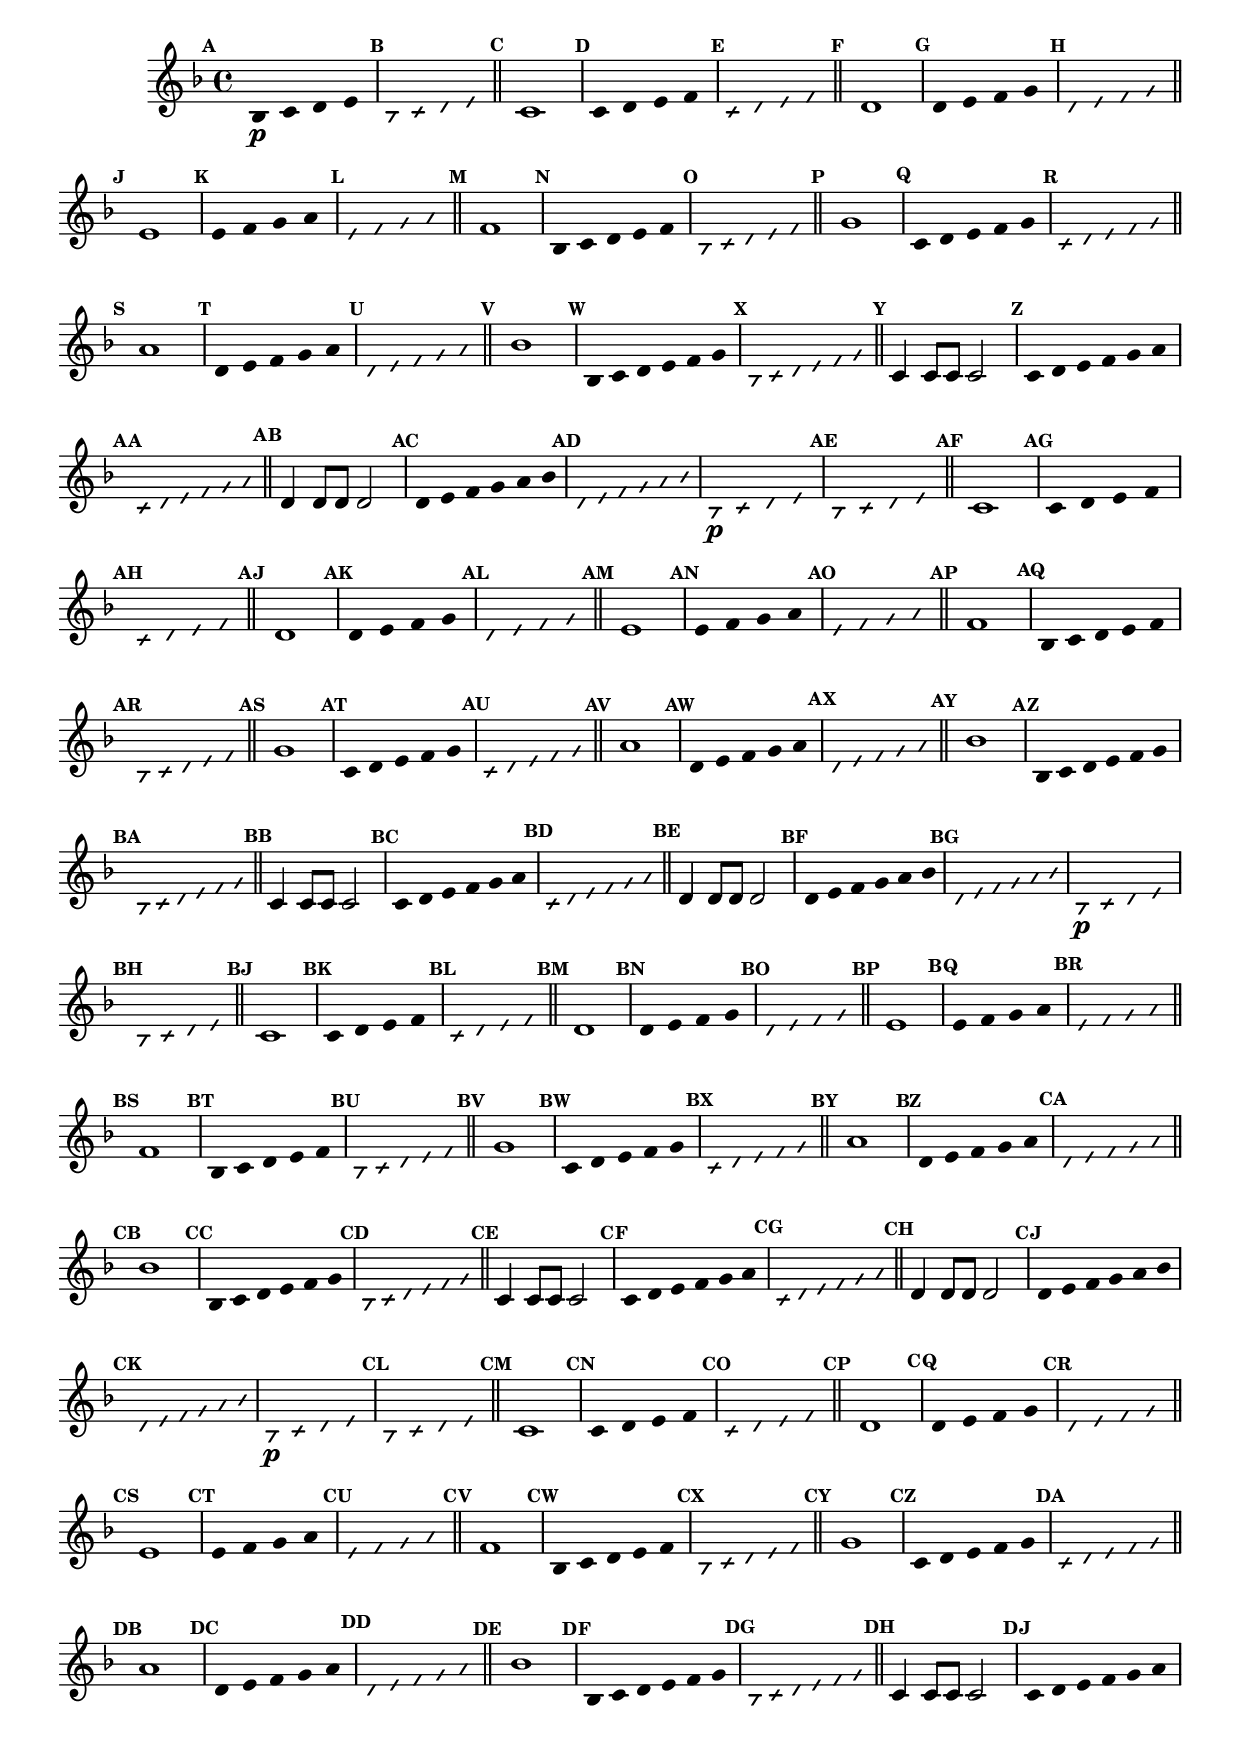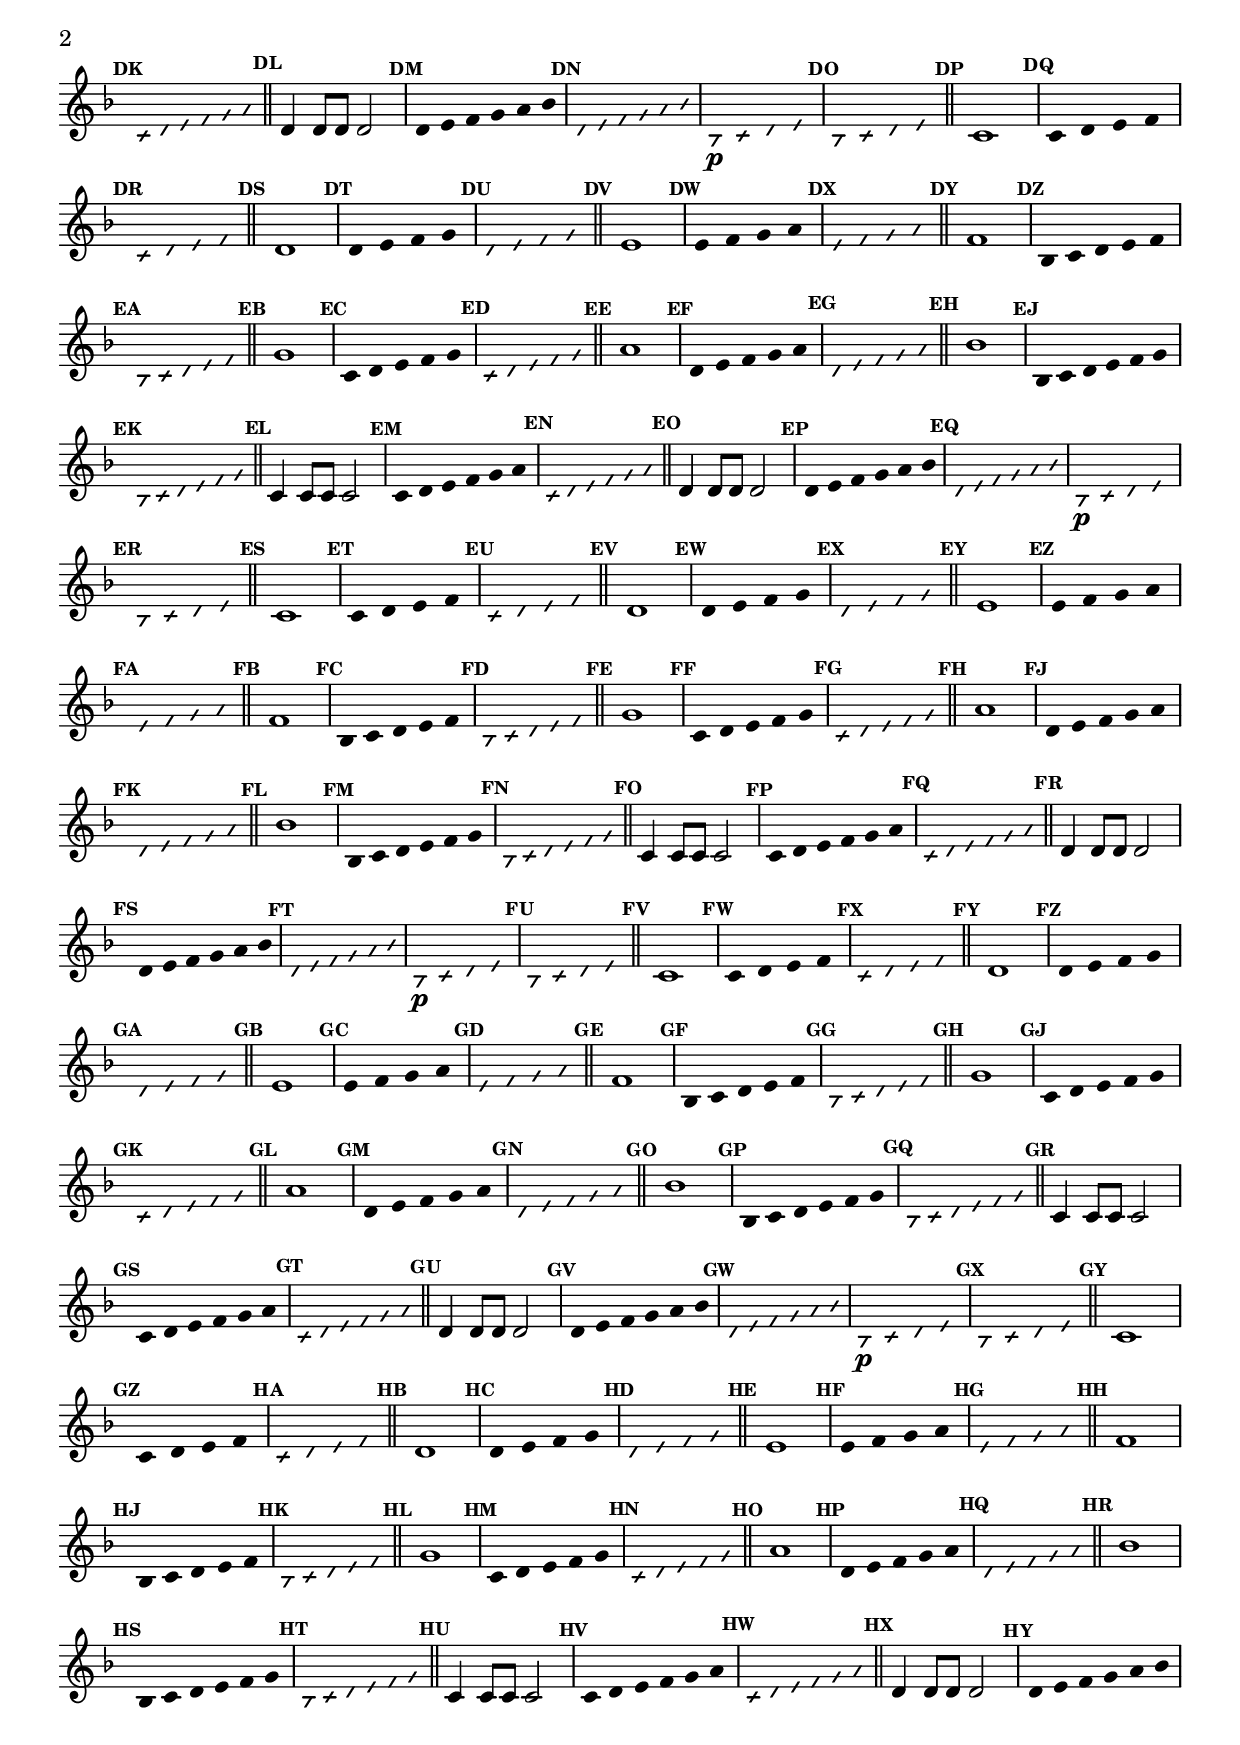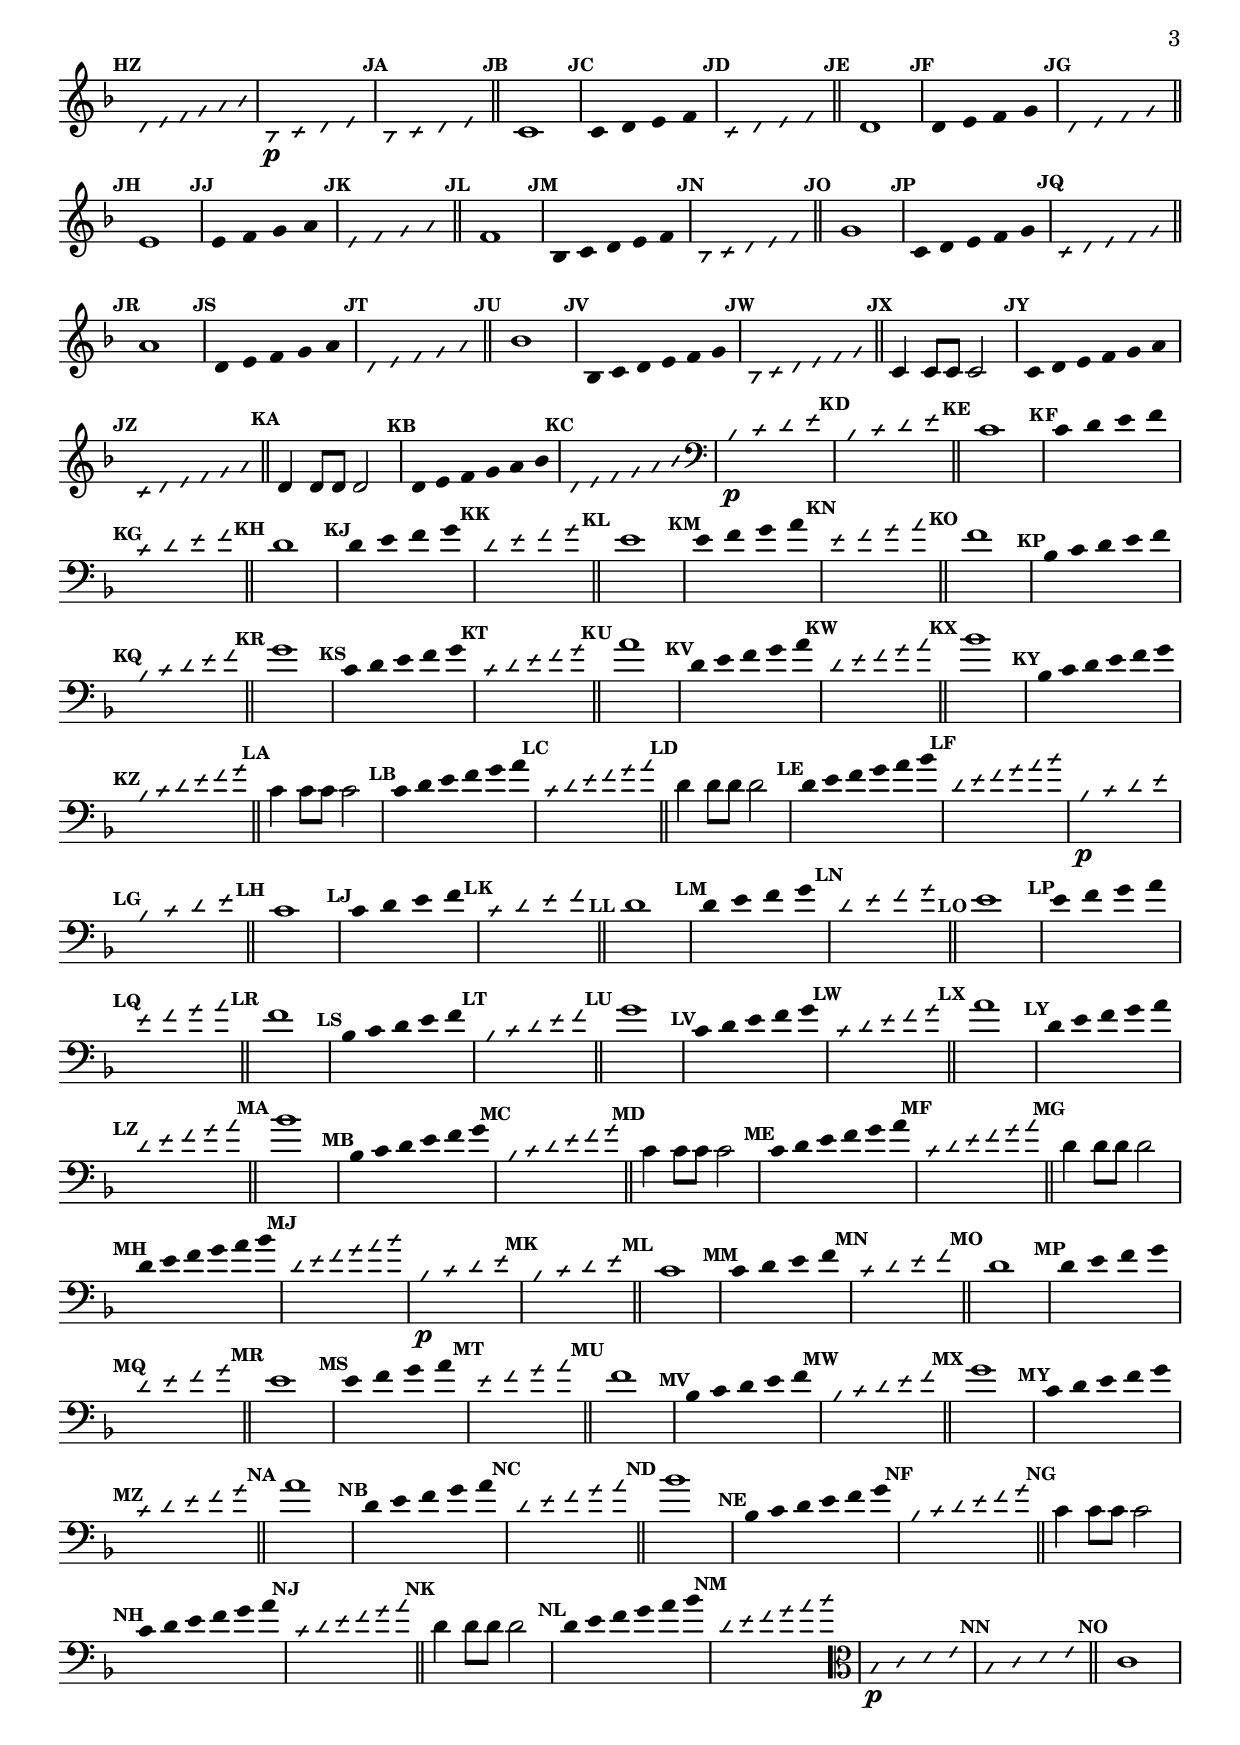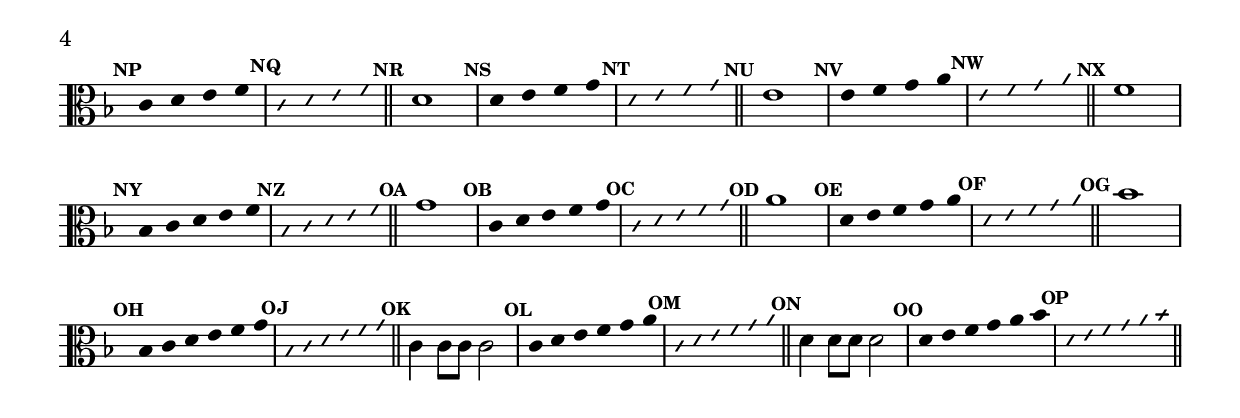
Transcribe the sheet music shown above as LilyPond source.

                                % -*- coding: utf-8 -*-


\version "2.16.0"

                                %\header { texidoc="1 - Improvisando e Imitando com a escala de si bemol"}

\relative c'{

  \key f \major
  \override Staff.TimeSignature #'style = #'()
  \time 4/4 
  \override Score.BarNumber #'transparent = ##t
  \override Score.RehearsalMark #'font-size = #-2
                                %\override Score.RehearsalMark #'font-family = #'
  \set Score.markFormatter = #format-mark-numbers

  \override Stem #'transparent = ##t
  \mark \default


                                % CLARINETE

  \tag #'cl {

    bes4\p c d e

    \override NoteHead #'style = #'slash
    \override NoteHead #'font-size = #-6
    \mark \default
    bes4 c d e

    \bar "||"

    \revert NoteHead #'style 
    \revert NoteHead #'font-size
    \revert Stem #'transparent
    \mark \default
    c1

    \override Stem #'transparent = ##t
    \mark \default
    c4 d e f


    \mark \default
    \override NoteHead #'style = #'slash
    \override NoteHead #'font-size = #-6

    c4 d e f

    \bar "||"

    \revert NoteHead #'style
    \revert NoteHead #'font-size
    \revert Stem #'transparent
    \mark \default
    d1

    \override Stem #'transparent = ##t
    \mark \default
    d4 e f g

    \mark \default
    \override NoteHead #'style = #'slash
    \override NoteHead #'font-size = #-6
    d4 e f g

    \bar "||"

    \revert NoteHead #'style
    \revert NoteHead #'font-size
    \revert Stem #'transparent
    \mark \default
    e1

    \override Stem #'transparent = ##t
    \mark \default
    
    e4 f g a

    \mark \default
    \override NoteHead #'style = #'slash
    \override NoteHead #'font-size = #-6
    e4 f g a

    \bar "||"
    \revert NoteHead #'style
    \revert NoteHead #'font-size
    \revert Stem #'transparent
    \mark \default
    f1

    \override Stem #'transparent = ##t
    \mark \default
    
    bes,4*4/5 c d e f

    \mark \default
    \override NoteHead #'style = #'slash
    \override NoteHead #'font-size = #-6
    
    bes,4*4/5 c d e f

    \bar "||"    
    \revert NoteHead #'style
    \revert NoteHead #'font-size
    \revert Stem #'transparent
    \mark \default
    g1

    \override Stem #'transparent = ##t
    \mark \default
    
    c,4*4/5 d e f g

    \mark \default
    \override NoteHead #'style = #'slash
    \override NoteHead #'font-size = #-6

    c,4*4/5 d e f g

    \bar "||"
    \revert NoteHead #'style
    \revert NoteHead #'font-size
    \revert Stem #'transparent
    \mark \default
    a1

    \override Stem #'transparent = ##t
    \mark \default
    
    d,4*4/5 e f g a

    \mark \default
    \override NoteHead #'style = #'slash
    \override NoteHead #'font-size = #-6

    d,4*4/5 e f g a

    \bar "||"
    \revert NoteHead #'style
    \revert NoteHead #'font-size
    \revert Stem #'transparent
    \mark \default
    bes1

    \override Stem #'transparent = ##t
    \mark \default
    
    bes,4*4/6 c d e f g 

    \mark \default
    \override NoteHead #'style = #'slash
    \override NoteHead #'font-size = #-6

    bes,4*4/6 c d e f g 

    \bar "||"
    \revert NoteHead #'style
    \revert NoteHead #'font-size
    \revert Stem #'transparent
    \mark \default
    c,4 c8 c c2

    \override Stem #'transparent = ##t
    \mark \default
    
    c4*4/6 d e f g a 

    \mark \default
    \override NoteHead #'style = #'slash
    \override NoteHead #'font-size = #-6

    c,4*4/6 d e f g a

    \bar "||"
    \revert NoteHead #'style
    \revert NoteHead #'font-size
    \revert Stem #'transparent
    \mark \default
    d,4 d8 d d2

    \override Stem #'transparent = ##t
    \mark \default
    
    d4*4/6 e f g a bes 

    \mark \default
    \override NoteHead #'style = #'slash
    \override NoteHead #'font-size = #-6

    d,4*4/6 e f g a bes



  }

                                % FLAUTA

  \tag #'fl {

    bes,4\p c d e

    \override NoteHead #'style = #'slash
    \override NoteHead #'font-size = #-6
    \mark \default
    bes4 c d e

    \bar "||"

    \revert NoteHead #'style 
    \revert NoteHead #'font-size
    \revert Stem #'transparent
    \mark \default
    c1

    \override Stem #'transparent = ##t
    \mark \default
    c4 d e f


    \mark \default
    \override NoteHead #'style = #'slash
    \override NoteHead #'font-size = #-6

    c4 d e f

    \bar "||"

    \revert NoteHead #'style
    \revert NoteHead #'font-size
    \revert Stem #'transparent
    \mark \default
    d1

    \override Stem #'transparent = ##t
    \mark \default
    d4 e f g

    \mark \default
    \override NoteHead #'style = #'slash
    \override NoteHead #'font-size = #-6
    d4 e f g

    \bar "||"

    \revert NoteHead #'style
    \revert NoteHead #'font-size
    \revert Stem #'transparent
    \mark \default
    e1

    \override Stem #'transparent = ##t
    \mark \default
    
    e4 f g a

    \mark \default
    \override NoteHead #'style = #'slash
    \override NoteHead #'font-size = #-6
    e4 f g a

    \bar "||"
    \revert NoteHead #'style
    \revert NoteHead #'font-size
    \revert Stem #'transparent
    \mark \default
    f1

    \override Stem #'transparent = ##t
    \mark \default
    
    bes,4*4/5 c d e f

    \mark \default
    \override NoteHead #'style = #'slash
    \override NoteHead #'font-size = #-6
    
    bes,4*4/5 c d e f

    \bar "||"    
    \revert NoteHead #'style
    \revert NoteHead #'font-size
    \revert Stem #'transparent
    \mark \default
    g1

    \override Stem #'transparent = ##t
    \mark \default
    
    c,4*4/5 d e f g

    \mark \default
    \override NoteHead #'style = #'slash
    \override NoteHead #'font-size = #-6

    c,4*4/5 d e f g

    \bar "||"
    \revert NoteHead #'style
    \revert NoteHead #'font-size
    \revert Stem #'transparent
    \mark \default
    a1

    \override Stem #'transparent = ##t
    \mark \default
    
    d,4*4/5 e f g a

    \mark \default
    \override NoteHead #'style = #'slash
    \override NoteHead #'font-size = #-6

    d,4*4/5 e f g a

    \bar "||"
    \revert NoteHead #'style
    \revert NoteHead #'font-size
    \revert Stem #'transparent
    \mark \default
    bes1

    \override Stem #'transparent = ##t
    \mark \default
    
    bes,4*4/6 c d e f g 

    \mark \default
    \override NoteHead #'style = #'slash
    \override NoteHead #'font-size = #-6

    bes,4*4/6 c d e f g 

    \bar "||"
    \revert NoteHead #'style
    \revert NoteHead #'font-size
    \revert Stem #'transparent
    \mark \default
    c,4 c8 c c2

    \override Stem #'transparent = ##t
    \mark \default
    
    c4*4/6 d e f g a 

    \mark \default
    \override NoteHead #'style = #'slash
    \override NoteHead #'font-size = #-6

    c,4*4/6 d e f g a

    \bar "||"
    \revert NoteHead #'style
    \revert NoteHead #'font-size
    \revert Stem #'transparent
    \mark \default
    d,4 d8 d d2

    \override Stem #'transparent = ##t
    \mark \default
    
    d4*4/6 e f g a bes 

    \mark \default
    \override NoteHead #'style = #'slash
    \override NoteHead #'font-size = #-6

    d,4*4/6 e f g a bes


  }

                                % OBOÉ

  \tag #'ob {

    bes,4\p c d e

    \override NoteHead #'style = #'slash
    \override NoteHead #'font-size = #-6
    \mark \default
    bes4 c d e

    \bar "||"

    \revert NoteHead #'style 
    \revert NoteHead #'font-size
    \revert Stem #'transparent
    \mark \default
    c1

    \override Stem #'transparent = ##t
    \mark \default
    c4 d e f


    \mark \default
    \override NoteHead #'style = #'slash
    \override NoteHead #'font-size = #-6

    c4 d e f

    \bar "||"

    \revert NoteHead #'style
    \revert NoteHead #'font-size
    \revert Stem #'transparent
    \mark \default
    d1

    \override Stem #'transparent = ##t
    \mark \default
    d4 e f g

    \mark \default
    \override NoteHead #'style = #'slash
    \override NoteHead #'font-size = #-6
    d4 e f g

    \bar "||"

    \revert NoteHead #'style
    \revert NoteHead #'font-size
    \revert Stem #'transparent
    \mark \default
    e1

    \override Stem #'transparent = ##t
    \mark \default
    
    e4 f g a

    \mark \default
    \override NoteHead #'style = #'slash
    \override NoteHead #'font-size = #-6
    e4 f g a

    \bar "||"
    \revert NoteHead #'style
    \revert NoteHead #'font-size
    \revert Stem #'transparent
    \mark \default
    f1

    \override Stem #'transparent = ##t
    \mark \default
    
    bes,4*4/5 c d e f

    \mark \default
    \override NoteHead #'style = #'slash
    \override NoteHead #'font-size = #-6
    
    bes,4*4/5 c d e f

    \bar "||"    
    \revert NoteHead #'style
    \revert NoteHead #'font-size
    \revert Stem #'transparent
    \mark \default
    g1

    \override Stem #'transparent = ##t
    \mark \default
    
    c,4*4/5 d e f g

    \mark \default
    \override NoteHead #'style = #'slash
    \override NoteHead #'font-size = #-6

    c,4*4/5 d e f g

    \bar "||"
    \revert NoteHead #'style
    \revert NoteHead #'font-size
    \revert Stem #'transparent
    \mark \default
    a1

    \override Stem #'transparent = ##t
    \mark \default
    
    d,4*4/5 e f g a

    \mark \default
    \override NoteHead #'style = #'slash
    \override NoteHead #'font-size = #-6

    d,4*4/5 e f g a

    \bar "||"
    \revert NoteHead #'style
    \revert NoteHead #'font-size
    \revert Stem #'transparent
    \mark \default
    bes1

    \override Stem #'transparent = ##t
    \mark \default
    
    bes,4*4/6 c d e f g 

    \mark \default
    \override NoteHead #'style = #'slash
    \override NoteHead #'font-size = #-6

    bes,4*4/6 c d e f g 

    \bar "||"
    \revert NoteHead #'style
    \revert NoteHead #'font-size
    \revert Stem #'transparent
    \mark \default
    c,4 c8 c c2

    \override Stem #'transparent = ##t
    \mark \default
    
    c4*4/6 d e f g a 

    \mark \default
    \override NoteHead #'style = #'slash
    \override NoteHead #'font-size = #-6

    c,4*4/6 d e f g a

    \bar "||"
    \revert NoteHead #'style
    \revert NoteHead #'font-size
    \revert Stem #'transparent
    \mark \default
    d,4 d8 d d2

    \override Stem #'transparent = ##t
    \mark \default
    
    d4*4/6 e f g a bes 

    \mark \default
    \override NoteHead #'style = #'slash
    \override NoteHead #'font-size = #-6

    d,4*4/6 e f g a bes


  }

                                % SAX ALTO

  \tag #'saxa {

    bes,4\p c d e

    \override NoteHead #'style = #'slash
    \override NoteHead #'font-size = #-6
    \mark \default
    bes4 c d e

    \bar "||"

    \revert NoteHead #'style 
    \revert NoteHead #'font-size
    \revert Stem #'transparent
    \mark \default
    c1

    \override Stem #'transparent = ##t
    \mark \default
    c4 d e f


    \mark \default
    \override NoteHead #'style = #'slash
    \override NoteHead #'font-size = #-6

    c4 d e f

    \bar "||"

    \revert NoteHead #'style
    \revert NoteHead #'font-size
    \revert Stem #'transparent
    \mark \default
    d1

    \override Stem #'transparent = ##t
    \mark \default
    d4 e f g

    \mark \default
    \override NoteHead #'style = #'slash
    \override NoteHead #'font-size = #-6
    d4 e f g

    \bar "||"

    \revert NoteHead #'style
    \revert NoteHead #'font-size
    \revert Stem #'transparent
    \mark \default
    e1

    \override Stem #'transparent = ##t
    \mark \default
    
    e4 f g a

    \mark \default
    \override NoteHead #'style = #'slash
    \override NoteHead #'font-size = #-6
    e4 f g a

    \bar "||"
    \revert NoteHead #'style
    \revert NoteHead #'font-size
    \revert Stem #'transparent
    \mark \default
    f1

    \override Stem #'transparent = ##t
    \mark \default
    
    bes,4*4/5 c d e f

    \mark \default
    \override NoteHead #'style = #'slash
    \override NoteHead #'font-size = #-6
    
    bes,4*4/5 c d e f

    \bar "||"    
    \revert NoteHead #'style
    \revert NoteHead #'font-size
    \revert Stem #'transparent
    \mark \default
    g1

    \override Stem #'transparent = ##t
    \mark \default
    
    c,4*4/5 d e f g

    \mark \default
    \override NoteHead #'style = #'slash
    \override NoteHead #'font-size = #-6

    c,4*4/5 d e f g

    \bar "||"
    \revert NoteHead #'style
    \revert NoteHead #'font-size
    \revert Stem #'transparent
    \mark \default
    a1

    \override Stem #'transparent = ##t
    \mark \default
    
    d,4*4/5 e f g a

    \mark \default
    \override NoteHead #'style = #'slash
    \override NoteHead #'font-size = #-6

    d,4*4/5 e f g a

    \bar "||"
    \revert NoteHead #'style
    \revert NoteHead #'font-size
    \revert Stem #'transparent
    \mark \default
    bes1

    \override Stem #'transparent = ##t
    \mark \default
    
    bes,4*4/6 c d e f g 

    \mark \default
    \override NoteHead #'style = #'slash
    \override NoteHead #'font-size = #-6

    bes,4*4/6 c d e f g 

    \bar "||"
    \revert NoteHead #'style
    \revert NoteHead #'font-size
    \revert Stem #'transparent
    \mark \default
    c,4 c8 c c2

    \override Stem #'transparent = ##t
    \mark \default
    
    c4*4/6 d e f g a 

    \mark \default
    \override NoteHead #'style = #'slash
    \override NoteHead #'font-size = #-6

    c,4*4/6 d e f g a

    \bar "||"
    \revert NoteHead #'style
    \revert NoteHead #'font-size
    \revert Stem #'transparent
    \mark \default
    d,4 d8 d d2

    \override Stem #'transparent = ##t
    \mark \default
    
    d4*4/6 e f g a bes 

    \mark \default
    \override NoteHead #'style = #'slash
    \override NoteHead #'font-size = #-6

    d,4*4/6 e f g a bes


  }

                                % SAX TENOR

  \tag #'saxt {

    bes,4\p c d e

    \override NoteHead #'style = #'slash
    \override NoteHead #'font-size = #-6
    \mark \default
    bes4 c d e

    \bar "||"

    \revert NoteHead #'style 
    \revert NoteHead #'font-size
    \revert Stem #'transparent
    \mark \default
    c1

    \override Stem #'transparent = ##t
    \mark \default
    c4 d e f


    \mark \default
    \override NoteHead #'style = #'slash
    \override NoteHead #'font-size = #-6

    c4 d e f

    \bar "||"

    \revert NoteHead #'style
    \revert NoteHead #'font-size
    \revert Stem #'transparent
    \mark \default
    d1

    \override Stem #'transparent = ##t
    \mark \default
    d4 e f g

    \mark \default
    \override NoteHead #'style = #'slash
    \override NoteHead #'font-size = #-6
    d4 e f g

    \bar "||"

    \revert NoteHead #'style
    \revert NoteHead #'font-size
    \revert Stem #'transparent
    \mark \default
    e1

    \override Stem #'transparent = ##t
    \mark \default
    
    e4 f g a

    \mark \default
    \override NoteHead #'style = #'slash
    \override NoteHead #'font-size = #-6
    e4 f g a

    \bar "||"
    \revert NoteHead #'style
    \revert NoteHead #'font-size
    \revert Stem #'transparent
    \mark \default
    f1

    \override Stem #'transparent = ##t
    \mark \default
    
    bes,4*4/5 c d e f

    \mark \default
    \override NoteHead #'style = #'slash
    \override NoteHead #'font-size = #-6
    
    bes,4*4/5 c d e f

    \bar "||"    
    \revert NoteHead #'style
    \revert NoteHead #'font-size
    \revert Stem #'transparent
    \mark \default
    g1

    \override Stem #'transparent = ##t
    \mark \default
    
    c,4*4/5 d e f g

    \mark \default
    \override NoteHead #'style = #'slash
    \override NoteHead #'font-size = #-6

    c,4*4/5 d e f g

    \bar "||"
    \revert NoteHead #'style
    \revert NoteHead #'font-size
    \revert Stem #'transparent
    \mark \default
    a1

    \override Stem #'transparent = ##t
    \mark \default
    
    d,4*4/5 e f g a

    \mark \default
    \override NoteHead #'style = #'slash
    \override NoteHead #'font-size = #-6

    d,4*4/5 e f g a

    \bar "||"
    \revert NoteHead #'style
    \revert NoteHead #'font-size
    \revert Stem #'transparent
    \mark \default
    bes1

    \override Stem #'transparent = ##t
    \mark \default
    
    bes,4*4/6 c d e f g 

    \mark \default
    \override NoteHead #'style = #'slash
    \override NoteHead #'font-size = #-6

    bes,4*4/6 c d e f g 

    \bar "||"
    \revert NoteHead #'style
    \revert NoteHead #'font-size
    \revert Stem #'transparent
    \mark \default
    c,4 c8 c c2

    \override Stem #'transparent = ##t
    \mark \default
    
    c4*4/6 d e f g a 

    \mark \default
    \override NoteHead #'style = #'slash
    \override NoteHead #'font-size = #-6

    c,4*4/6 d e f g a

    \bar "||"
    \revert NoteHead #'style
    \revert NoteHead #'font-size
    \revert Stem #'transparent
    \mark \default
    d,4 d8 d d2

    \override Stem #'transparent = ##t
    \mark \default
    
    d4*4/6 e f g a bes 

    \mark \default
    \override NoteHead #'style = #'slash
    \override NoteHead #'font-size = #-6

    d,4*4/6 e f g a bes


  }

                                % SAX GENES

  \tag #'saxg {

    bes,4\p c d e

    \override NoteHead #'style = #'slash
    \override NoteHead #'font-size = #-6
    \mark \default
    bes4 c d e

    \bar "||"

    \revert NoteHead #'style 
    \revert NoteHead #'font-size
    \revert Stem #'transparent
    \mark \default
    c1

    \override Stem #'transparent = ##t
    \mark \default
    c4 d e f


    \mark \default
    \override NoteHead #'style = #'slash
    \override NoteHead #'font-size = #-6

    c4 d e f

    \bar "||"

    \revert NoteHead #'style
    \revert NoteHead #'font-size
    \revert Stem #'transparent
    \mark \default
    d1

    \override Stem #'transparent = ##t
    \mark \default
    d4 e f g

    \mark \default
    \override NoteHead #'style = #'slash
    \override NoteHead #'font-size = #-6
    d4 e f g

    \bar "||"

    \revert NoteHead #'style
    \revert NoteHead #'font-size
    \revert Stem #'transparent
    \mark \default
    e1

    \override Stem #'transparent = ##t
    \mark \default
    
    e4 f g a

    \mark \default
    \override NoteHead #'style = #'slash
    \override NoteHead #'font-size = #-6
    e4 f g a

    \bar "||"
    \revert NoteHead #'style
    \revert NoteHead #'font-size
    \revert Stem #'transparent
    \mark \default
    f1

    \override Stem #'transparent = ##t
    \mark \default
    
    bes,4*4/5 c d e f

    \mark \default
    \override NoteHead #'style = #'slash
    \override NoteHead #'font-size = #-6
    
    bes,4*4/5 c d e f

    \bar "||"    
    \revert NoteHead #'style
    \revert NoteHead #'font-size
    \revert Stem #'transparent
    \mark \default
    g1

    \override Stem #'transparent = ##t
    \mark \default
    
    c,4*4/5 d e f g

    \mark \default
    \override NoteHead #'style = #'slash
    \override NoteHead #'font-size = #-6

    c,4*4/5 d e f g

    \bar "||"
    \revert NoteHead #'style
    \revert NoteHead #'font-size
    \revert Stem #'transparent
    \mark \default
    a1

    \override Stem #'transparent = ##t
    \mark \default
    
    d,4*4/5 e f g a

    \mark \default
    \override NoteHead #'style = #'slash
    \override NoteHead #'font-size = #-6

    d,4*4/5 e f g a

    \bar "||"
    \revert NoteHead #'style
    \revert NoteHead #'font-size
    \revert Stem #'transparent
    \mark \default
    bes1

    \override Stem #'transparent = ##t
    \mark \default
    
    bes,4*4/6 c d e f g 

    \mark \default
    \override NoteHead #'style = #'slash
    \override NoteHead #'font-size = #-6

    bes,4*4/6 c d e f g 

    \bar "||"
    \revert NoteHead #'style
    \revert NoteHead #'font-size
    \revert Stem #'transparent
    \mark \default
    c,4 c8 c c2

    \override Stem #'transparent = ##t
    \mark \default
    
    c4*4/6 d e f g a 

    \mark \default
    \override NoteHead #'style = #'slash
    \override NoteHead #'font-size = #-6

    c,4*4/6 d e f g a

    \bar "||"
    \revert NoteHead #'style
    \revert NoteHead #'font-size
    \revert Stem #'transparent
    \mark \default
    d,4 d8 d d2

    \override Stem #'transparent = ##t
    \mark \default
    
    d4*4/6 e f g a bes 

    \mark \default
    \override NoteHead #'style = #'slash
    \override NoteHead #'font-size = #-6

    d,4*4/6 e f g a bes


  }

                                % TROMPETE

  \tag #'tpt {

    bes,4\p c d e

    \override NoteHead #'style = #'slash
    \override NoteHead #'font-size = #-6
    \mark \default
    bes4 c d e

    \bar "||"

    \revert NoteHead #'style 
    \revert NoteHead #'font-size
    \revert Stem #'transparent
    \mark \default
    c1

    \override Stem #'transparent = ##t
    \mark \default
    c4 d e f


    \mark \default
    \override NoteHead #'style = #'slash
    \override NoteHead #'font-size = #-6

    c4 d e f

    \bar "||"

    \revert NoteHead #'style
    \revert NoteHead #'font-size
    \revert Stem #'transparent
    \mark \default
    d1

    \override Stem #'transparent = ##t
    \mark \default
    d4 e f g

    \mark \default
    \override NoteHead #'style = #'slash
    \override NoteHead #'font-size = #-6
    d4 e f g

    \bar "||"

    \revert NoteHead #'style
    \revert NoteHead #'font-size
    \revert Stem #'transparent
    \mark \default
    e1

    \override Stem #'transparent = ##t
    \mark \default
    
    e4 f g a

    \mark \default
    \override NoteHead #'style = #'slash
    \override NoteHead #'font-size = #-6
    e4 f g a

    \bar "||"
    \revert NoteHead #'style
    \revert NoteHead #'font-size
    \revert Stem #'transparent
    \mark \default
    f1

    \override Stem #'transparent = ##t
    \mark \default
    
    bes,4*4/5 c d e f

    \mark \default
    \override NoteHead #'style = #'slash
    \override NoteHead #'font-size = #-6
    
    bes,4*4/5 c d e f

    \bar "||"    
    \revert NoteHead #'style
    \revert NoteHead #'font-size
    \revert Stem #'transparent
    \mark \default
    g1

    \override Stem #'transparent = ##t
    \mark \default
    
    c,4*4/5 d e f g

    \mark \default
    \override NoteHead #'style = #'slash
    \override NoteHead #'font-size = #-6

    c,4*4/5 d e f g

    \bar "||"
    \revert NoteHead #'style
    \revert NoteHead #'font-size
    \revert Stem #'transparent
    \mark \default
    a1

    \override Stem #'transparent = ##t
    \mark \default
    
    d,4*4/5 e f g a

    \mark \default
    \override NoteHead #'style = #'slash
    \override NoteHead #'font-size = #-6

    d,4*4/5 e f g a

    \bar "||"
    \revert NoteHead #'style
    \revert NoteHead #'font-size
    \revert Stem #'transparent
    \mark \default
    bes1

    \override Stem #'transparent = ##t
    \mark \default
    
    bes,4*4/6 c d e f g 

    \mark \default
    \override NoteHead #'style = #'slash
    \override NoteHead #'font-size = #-6

    bes,4*4/6 c d e f g 

    \bar "||"
    \revert NoteHead #'style
    \revert NoteHead #'font-size
    \revert Stem #'transparent
    \mark \default
    c,4 c8 c c2

    \override Stem #'transparent = ##t
    \mark \default
    
    c4*4/6 d e f g a 

    \mark \default
    \override NoteHead #'style = #'slash
    \override NoteHead #'font-size = #-6

    c,4*4/6 d e f g a

    \bar "||"
    \revert NoteHead #'style
    \revert NoteHead #'font-size
    \revert Stem #'transparent
    \mark \default
    d,4 d8 d d2

    \override Stem #'transparent = ##t
    \mark \default
    
    d4*4/6 e f g a bes 

    \mark \default
    \override NoteHead #'style = #'slash
    \override NoteHead #'font-size = #-6

    d,4*4/6 e f g a bes


  }

                                % TROMPA

  \tag #'tpa {

    bes,4\p c d e

    \override NoteHead #'style = #'slash
    \override NoteHead #'font-size = #-6
    \mark \default
    bes4 c d e

    \bar "||"

    \revert NoteHead #'style 
    \revert NoteHead #'font-size
    \revert Stem #'transparent
    \mark \default
    c1

    \override Stem #'transparent = ##t
    \mark \default
    c4 d e f


    \mark \default
    \override NoteHead #'style = #'slash
    \override NoteHead #'font-size = #-6

    c4 d e f

    \bar "||"

    \revert NoteHead #'style
    \revert NoteHead #'font-size
    \revert Stem #'transparent
    \mark \default
    d1

    \override Stem #'transparent = ##t
    \mark \default
    d4 e f g

    \mark \default
    \override NoteHead #'style = #'slash
    \override NoteHead #'font-size = #-6
    d4 e f g

    \bar "||"

    \revert NoteHead #'style
    \revert NoteHead #'font-size
    \revert Stem #'transparent
    \mark \default
    e1

    \override Stem #'transparent = ##t
    \mark \default
    
    e4 f g a

    \mark \default
    \override NoteHead #'style = #'slash
    \override NoteHead #'font-size = #-6
    e4 f g a

    \bar "||"
    \revert NoteHead #'style
    \revert NoteHead #'font-size
    \revert Stem #'transparent
    \mark \default
    f1

    \override Stem #'transparent = ##t
    \mark \default
    
    bes,4*4/5 c d e f

    \mark \default
    \override NoteHead #'style = #'slash
    \override NoteHead #'font-size = #-6
    
    bes,4*4/5 c d e f

    \bar "||"    
    \revert NoteHead #'style
    \revert NoteHead #'font-size
    \revert Stem #'transparent
    \mark \default
    g1

    \override Stem #'transparent = ##t
    \mark \default
    
    c,4*4/5 d e f g

    \mark \default
    \override NoteHead #'style = #'slash
    \override NoteHead #'font-size = #-6

    c,4*4/5 d e f g

    \bar "||"
    \revert NoteHead #'style
    \revert NoteHead #'font-size
    \revert Stem #'transparent
    \mark \default
    a1

    \override Stem #'transparent = ##t
    \mark \default
    
    d,4*4/5 e f g a

    \mark \default
    \override NoteHead #'style = #'slash
    \override NoteHead #'font-size = #-6

    d,4*4/5 e f g a

    \bar "||"
    \revert NoteHead #'style
    \revert NoteHead #'font-size
    \revert Stem #'transparent
    \mark \default
    bes1

    \override Stem #'transparent = ##t
    \mark \default
    
    bes,4*4/6 c d e f g 

    \mark \default
    \override NoteHead #'style = #'slash
    \override NoteHead #'font-size = #-6

    bes,4*4/6 c d e f g 

    \bar "||"
    \revert NoteHead #'style
    \revert NoteHead #'font-size
    \revert Stem #'transparent
    \mark \default
    c,4 c8 c c2

    \override Stem #'transparent = ##t
    \mark \default
    
    c4*4/6 d e f g a 

    \mark \default
    \override NoteHead #'style = #'slash
    \override NoteHead #'font-size = #-6

    c,4*4/6 d e f g a

    \bar "||"
    \revert NoteHead #'style
    \revert NoteHead #'font-size
    \revert Stem #'transparent
    \mark \default
    d,4 d8 d d2

    \override Stem #'transparent = ##t
    \mark \default
    
    d4*4/6 e f g a bes 

    \mark \default
    \override NoteHead #'style = #'slash
    \override NoteHead #'font-size = #-6

    d,4*4/6 e f g a bes


  }

                                % TROMPA OP

  \tag #'tpaop {

    bes,4\p c d e

    \override NoteHead #'style = #'slash
    \override NoteHead #'font-size = #-6
    \mark \default
    bes4 c d e

    \bar "||"

    \revert NoteHead #'style 
    \revert NoteHead #'font-size
    \revert Stem #'transparent
    \mark \default
    c1

    \override Stem #'transparent = ##t
    \mark \default
    c4 d e f


    \mark \default
    \override NoteHead #'style = #'slash
    \override NoteHead #'font-size = #-6

    c4 d e f

    \bar "||"

    \revert NoteHead #'style
    \revert NoteHead #'font-size
    \revert Stem #'transparent
    \mark \default
    d1

    \override Stem #'transparent = ##t
    \mark \default
    d4 e f g

    \mark \default
    \override NoteHead #'style = #'slash
    \override NoteHead #'font-size = #-6
    d4 e f g

    \bar "||"

    \revert NoteHead #'style
    \revert NoteHead #'font-size
    \revert Stem #'transparent
    \mark \default
    e1

    \override Stem #'transparent = ##t
    \mark \default
    
    e4 f g a

    \mark \default
    \override NoteHead #'style = #'slash
    \override NoteHead #'font-size = #-6
    e4 f g a

    \bar "||"
    \revert NoteHead #'style
    \revert NoteHead #'font-size
    \revert Stem #'transparent
    \mark \default
    f1

    \override Stem #'transparent = ##t
    \mark \default
    
    bes,4*4/5 c d e f

    \mark \default
    \override NoteHead #'style = #'slash
    \override NoteHead #'font-size = #-6
    
    bes,4*4/5 c d e f

    \bar "||"    
    \revert NoteHead #'style
    \revert NoteHead #'font-size
    \revert Stem #'transparent
    \mark \default
    g1

    \override Stem #'transparent = ##t
    \mark \default
    
    c,4*4/5 d e f g

    \mark \default
    \override NoteHead #'style = #'slash
    \override NoteHead #'font-size = #-6

    c,4*4/5 d e f g

    \bar "||"
    \revert NoteHead #'style
    \revert NoteHead #'font-size
    \revert Stem #'transparent
    \mark \default
    a1

    \override Stem #'transparent = ##t
    \mark \default
    
    d,4*4/5 e f g a

    \mark \default
    \override NoteHead #'style = #'slash
    \override NoteHead #'font-size = #-6

    d,4*4/5 e f g a

    \bar "||"
    \revert NoteHead #'style
    \revert NoteHead #'font-size
    \revert Stem #'transparent
    \mark \default
    bes1

    \override Stem #'transparent = ##t
    \mark \default
    
    bes,4*4/6 c d e f g 

    \mark \default
    \override NoteHead #'style = #'slash
    \override NoteHead #'font-size = #-6

    bes,4*4/6 c d e f g 

    \bar "||"
    \revert NoteHead #'style
    \revert NoteHead #'font-size
    \revert Stem #'transparent
    \mark \default
    c,4 c8 c c2

    \override Stem #'transparent = ##t
    \mark \default
    
    c4*4/6 d e f g a 

    \mark \default
    \override NoteHead #'style = #'slash
    \override NoteHead #'font-size = #-6

    c,4*4/6 d e f g a

    \bar "||"
    \revert NoteHead #'style
    \revert NoteHead #'font-size
    \revert Stem #'transparent
    \mark \default
    d,4 d8 d d2

    \override Stem #'transparent = ##t
    \mark \default
    
    d4*4/6 e f g a bes 

    \mark \default
    \override NoteHead #'style = #'slash
    \override NoteHead #'font-size = #-6

    d,4*4/6 e f g a bes


  }

                                % TROMBONE

  \tag #'tbn {
    \clef bass

    bes,4\p c d e

    \override NoteHead #'style = #'slash
    \override NoteHead #'font-size = #-6
    \mark \default
    bes4 c d e

    \bar "||"

    \revert NoteHead #'style 
    \revert NoteHead #'font-size
    \revert Stem #'transparent
    \mark \default
    c1

    \override Stem #'transparent = ##t
    \mark \default
    c4 d e f


    \mark \default
    \override NoteHead #'style = #'slash
    \override NoteHead #'font-size = #-6

    c4 d e f

    \bar "||"

    \revert NoteHead #'style
    \revert NoteHead #'font-size
    \revert Stem #'transparent
    \mark \default
    d1

    \override Stem #'transparent = ##t
    \mark \default
    d4 e f g

    \mark \default
    \override NoteHead #'style = #'slash
    \override NoteHead #'font-size = #-6
    d4 e f g

    \bar "||"

    \revert NoteHead #'style
    \revert NoteHead #'font-size
    \revert Stem #'transparent
    \mark \default
    e1

    \override Stem #'transparent = ##t
    \mark \default
    
    e4 f g a

    \mark \default
    \override NoteHead #'style = #'slash
    \override NoteHead #'font-size = #-6
    e4 f g a

    \bar "||"
    \revert NoteHead #'style
    \revert NoteHead #'font-size
    \revert Stem #'transparent
    \mark \default
    f1

    \override Stem #'transparent = ##t
    \mark \default
    
    bes,4*4/5 c d e f

    \mark \default
    \override NoteHead #'style = #'slash
    \override NoteHead #'font-size = #-6
    
    bes,4*4/5 c d e f

    \bar "||"    
    \revert NoteHead #'style
    \revert NoteHead #'font-size
    \revert Stem #'transparent
    \mark \default
    g1

    \override Stem #'transparent = ##t
    \mark \default
    
    c,4*4/5 d e f g

    \mark \default
    \override NoteHead #'style = #'slash
    \override NoteHead #'font-size = #-6

    c,4*4/5 d e f g

    \bar "||"
    \revert NoteHead #'style
    \revert NoteHead #'font-size
    \revert Stem #'transparent
    \mark \default
    a1

    \override Stem #'transparent = ##t
    \mark \default
    
    d,4*4/5 e f g a

    \mark \default
    \override NoteHead #'style = #'slash
    \override NoteHead #'font-size = #-6

    d,4*4/5 e f g a

    \bar "||"
    \revert NoteHead #'style
    \revert NoteHead #'font-size
    \revert Stem #'transparent
    \mark \default
    bes1

    \override Stem #'transparent = ##t
    \mark \default
    
    bes,4*4/6 c d e f g 

    \mark \default
    \override NoteHead #'style = #'slash
    \override NoteHead #'font-size = #-6

    bes,4*4/6 c d e f g 

    \bar "||"
    \revert NoteHead #'style
    \revert NoteHead #'font-size
    \revert Stem #'transparent
    \mark \default
    c,4 c8 c c2

    \override Stem #'transparent = ##t
    \mark \default
    
    c4*4/6 d e f g a 

    \mark \default
    \override NoteHead #'style = #'slash
    \override NoteHead #'font-size = #-6

    c,4*4/6 d e f g a

    \bar "||"
    \revert NoteHead #'style
    \revert NoteHead #'font-size
    \revert Stem #'transparent
    \mark \default
    d,4 d8 d d2

    \override Stem #'transparent = ##t
    \mark \default
    
    d4*4/6 e f g a bes 

    \mark \default
    \override NoteHead #'style = #'slash
    \override NoteHead #'font-size = #-6

    d,4*4/6 e f g a bes


  }

                                % TUBA MIB

  \tag #'tbamib {
    \clef bass

    bes,4\p c d e

    \override NoteHead #'style = #'slash
    \override NoteHead #'font-size = #-6
    \mark \default
    bes4 c d e

    \bar "||"

    \revert NoteHead #'style 
    \revert NoteHead #'font-size
    \revert Stem #'transparent
    \mark \default
    c1

    \override Stem #'transparent = ##t
    \mark \default
    c4 d e f


    \mark \default
    \override NoteHead #'style = #'slash
    \override NoteHead #'font-size = #-6

    c4 d e f

    \bar "||"

    \revert NoteHead #'style
    \revert NoteHead #'font-size
    \revert Stem #'transparent
    \mark \default
    d1

    \override Stem #'transparent = ##t
    \mark \default
    d4 e f g

    \mark \default
    \override NoteHead #'style = #'slash
    \override NoteHead #'font-size = #-6
    d4 e f g

    \bar "||"

    \revert NoteHead #'style
    \revert NoteHead #'font-size
    \revert Stem #'transparent
    \mark \default
    e1

    \override Stem #'transparent = ##t
    \mark \default
    
    e4 f g a

    \mark \default
    \override NoteHead #'style = #'slash
    \override NoteHead #'font-size = #-6
    e4 f g a

    \bar "||"
    \revert NoteHead #'style
    \revert NoteHead #'font-size
    \revert Stem #'transparent
    \mark \default
    f1

    \override Stem #'transparent = ##t
    \mark \default
    
    bes,4*4/5 c d e f

    \mark \default
    \override NoteHead #'style = #'slash
    \override NoteHead #'font-size = #-6
    
    bes,4*4/5 c d e f

    \bar "||"    
    \revert NoteHead #'style
    \revert NoteHead #'font-size
    \revert Stem #'transparent
    \mark \default
    g1

    \override Stem #'transparent = ##t
    \mark \default
    
    c,4*4/5 d e f g

    \mark \default
    \override NoteHead #'style = #'slash
    \override NoteHead #'font-size = #-6

    c,4*4/5 d e f g

    \bar "||"
    \revert NoteHead #'style
    \revert NoteHead #'font-size
    \revert Stem #'transparent
    \mark \default
    a1

    \override Stem #'transparent = ##t
    \mark \default
    
    d,4*4/5 e f g a

    \mark \default
    \override NoteHead #'style = #'slash
    \override NoteHead #'font-size = #-6

    d,4*4/5 e f g a

    \bar "||"
    \revert NoteHead #'style
    \revert NoteHead #'font-size
    \revert Stem #'transparent
    \mark \default
    bes1

    \override Stem #'transparent = ##t
    \mark \default
    
    bes,4*4/6 c d e f g 

    \mark \default
    \override NoteHead #'style = #'slash
    \override NoteHead #'font-size = #-6

    bes,4*4/6 c d e f g 

    \bar "||"
    \revert NoteHead #'style
    \revert NoteHead #'font-size
    \revert Stem #'transparent
    \mark \default
    c,4 c8 c c2

    \override Stem #'transparent = ##t
    \mark \default
    
    c4*4/6 d e f g a 

    \mark \default
    \override NoteHead #'style = #'slash
    \override NoteHead #'font-size = #-6

    c,4*4/6 d e f g a

    \bar "||"
    \revert NoteHead #'style
    \revert NoteHead #'font-size
    \revert Stem #'transparent
    \mark \default
    d,4 d8 d d2

    \override Stem #'transparent = ##t
    \mark \default
    
    d4*4/6 e f g a bes 

    \mark \default
    \override NoteHead #'style = #'slash
    \override NoteHead #'font-size = #-6

    d,4*4/6 e f g a bes


  }

                                % TUBA SIB

  \tag #'tbasib {
    \clef bass

    bes,4\p c d e

    \override NoteHead #'style = #'slash
    \override NoteHead #'font-size = #-6
    \mark \default
    bes4 c d e

    \bar "||"

    \revert NoteHead #'style 
    \revert NoteHead #'font-size
    \revert Stem #'transparent
    \mark \default
    c1

    \override Stem #'transparent = ##t
    \mark \default
    c4 d e f


    \mark \default
    \override NoteHead #'style = #'slash
    \override NoteHead #'font-size = #-6

    c4 d e f

    \bar "||"

    \revert NoteHead #'style
    \revert NoteHead #'font-size
    \revert Stem #'transparent
    \mark \default
    d1

    \override Stem #'transparent = ##t
    \mark \default
    d4 e f g

    \mark \default
    \override NoteHead #'style = #'slash
    \override NoteHead #'font-size = #-6
    d4 e f g

    \bar "||"

    \revert NoteHead #'style
    \revert NoteHead #'font-size
    \revert Stem #'transparent
    \mark \default
    e1

    \override Stem #'transparent = ##t
    \mark \default
    
    e4 f g a

    \mark \default
    \override NoteHead #'style = #'slash
    \override NoteHead #'font-size = #-6
    e4 f g a

    \bar "||"
    \revert NoteHead #'style
    \revert NoteHead #'font-size
    \revert Stem #'transparent
    \mark \default
    f1

    \override Stem #'transparent = ##t
    \mark \default
    
    bes,4*4/5 c d e f

    \mark \default
    \override NoteHead #'style = #'slash
    \override NoteHead #'font-size = #-6
    
    bes,4*4/5 c d e f

    \bar "||"    
    \revert NoteHead #'style
    \revert NoteHead #'font-size
    \revert Stem #'transparent
    \mark \default
    g1

    \override Stem #'transparent = ##t
    \mark \default
    
    c,4*4/5 d e f g

    \mark \default
    \override NoteHead #'style = #'slash
    \override NoteHead #'font-size = #-6

    c,4*4/5 d e f g

    \bar "||"
    \revert NoteHead #'style
    \revert NoteHead #'font-size
    \revert Stem #'transparent
    \mark \default
    a1

    \override Stem #'transparent = ##t
    \mark \default
    
    d,4*4/5 e f g a

    \mark \default
    \override NoteHead #'style = #'slash
    \override NoteHead #'font-size = #-6

    d,4*4/5 e f g a

    \bar "||"
    \revert NoteHead #'style
    \revert NoteHead #'font-size
    \revert Stem #'transparent
    \mark \default
    bes1

    \override Stem #'transparent = ##t
    \mark \default
    
    bes,4*4/6 c d e f g 

    \mark \default
    \override NoteHead #'style = #'slash
    \override NoteHead #'font-size = #-6

    bes,4*4/6 c d e f g 

    \bar "||"
    \revert NoteHead #'style
    \revert NoteHead #'font-size
    \revert Stem #'transparent
    \mark \default
    c,4 c8 c c2

    \override Stem #'transparent = ##t
    \mark \default
    
    c4*4/6 d e f g a 

    \mark \default
    \override NoteHead #'style = #'slash
    \override NoteHead #'font-size = #-6

    c,4*4/6 d e f g a

    \bar "||"
    \revert NoteHead #'style
    \revert NoteHead #'font-size
    \revert Stem #'transparent
    \mark \default
    d,4 d8 d d2

    \override Stem #'transparent = ##t
    \mark \default
    
    d4*4/6 e f g a bes 

    \mark \default
    \override NoteHead #'style = #'slash
    \override NoteHead #'font-size = #-6

    d,4*4/6 e f g a bes


  }


                                % VIOLA

  \tag #'vla {
    \clef alto
    bes,4\p c d e

    \override NoteHead #'style = #'slash
    \override NoteHead #'font-size = #-6
    \mark \default
    bes4 c d e

    \bar "||"

    \revert NoteHead #'style 
    \revert NoteHead #'font-size
    \revert Stem #'transparent
    \mark \default
    c1

    \override Stem #'transparent = ##t
    \mark \default
    c4 d e f


    \mark \default
    \override NoteHead #'style = #'slash
    \override NoteHead #'font-size = #-6

    c4 d e f

    \bar "||"

    \revert NoteHead #'style
    \revert NoteHead #'font-size
    \revert Stem #'transparent
    \mark \default
    d1

    \override Stem #'transparent = ##t
    \mark \default
    d4 e f g

    \mark \default
    \override NoteHead #'style = #'slash
    \override NoteHead #'font-size = #-6
    d4 e f g

    \bar "||"

    \revert NoteHead #'style
    \revert NoteHead #'font-size
    \revert Stem #'transparent
    \mark \default
    e1

    \override Stem #'transparent = ##t
    \mark \default
    
    e4 f g a

    \mark \default
    \override NoteHead #'style = #'slash
    \override NoteHead #'font-size = #-6
    e4 f g a

    \bar "||"
    \revert NoteHead #'style
    \revert NoteHead #'font-size
    \revert Stem #'transparent
    \mark \default
    f1

    \override Stem #'transparent = ##t
    \mark \default
    
    bes,4*4/5 c d e f

    \mark \default
    \override NoteHead #'style = #'slash
    \override NoteHead #'font-size = #-6
    
    bes,4*4/5 c d e f

    \bar "||"    
    \revert NoteHead #'style
    \revert NoteHead #'font-size
    \revert Stem #'transparent
    \mark \default
    g1

    \override Stem #'transparent = ##t
    \mark \default
    
    c,4*4/5 d e f g

    \mark \default
    \override NoteHead #'style = #'slash
    \override NoteHead #'font-size = #-6

    c,4*4/5 d e f g

    \bar "||"
    \revert NoteHead #'style
    \revert NoteHead #'font-size
    \revert Stem #'transparent
    \mark \default
    a1

    \override Stem #'transparent = ##t
    \mark \default
    
    d,4*4/5 e f g a

    \mark \default
    \override NoteHead #'style = #'slash
    \override NoteHead #'font-size = #-6

    d,4*4/5 e f g a

    \bar "||"
    \revert NoteHead #'style
    \revert NoteHead #'font-size
    \revert Stem #'transparent
    \mark \default
    bes1

    \override Stem #'transparent = ##t
    \mark \default
    
    bes,4*4/6 c d e f g 

    \mark \default
    \override NoteHead #'style = #'slash
    \override NoteHead #'font-size = #-6

    bes,4*4/6 c d e f g 

    \bar "||"
    \revert NoteHead #'style
    \revert NoteHead #'font-size
    \revert Stem #'transparent
    \mark \default
    c,4 c8 c c2

    \override Stem #'transparent = ##t
    \mark \default
    
    c4*4/6 d e f g a 

    \mark \default
    \override NoteHead #'style = #'slash
    \override NoteHead #'font-size = #-6

    c,4*4/6 d e f g a

    \bar "||"
    \revert NoteHead #'style
    \revert NoteHead #'font-size
    \revert Stem #'transparent
    \mark \default
    d,4 d8 d d2

    \override Stem #'transparent = ##t
    \mark \default
    
    d4*4/6 e f g a bes 

    \mark \default
    \override NoteHead #'style = #'slash
    \override NoteHead #'font-size = #-6

    d,4*4/6 e f g a bes


  }


                                % FINAL

  \bar "||"


}
                                %\header {piece = \markup{ \bold {Parte 2}}}  
